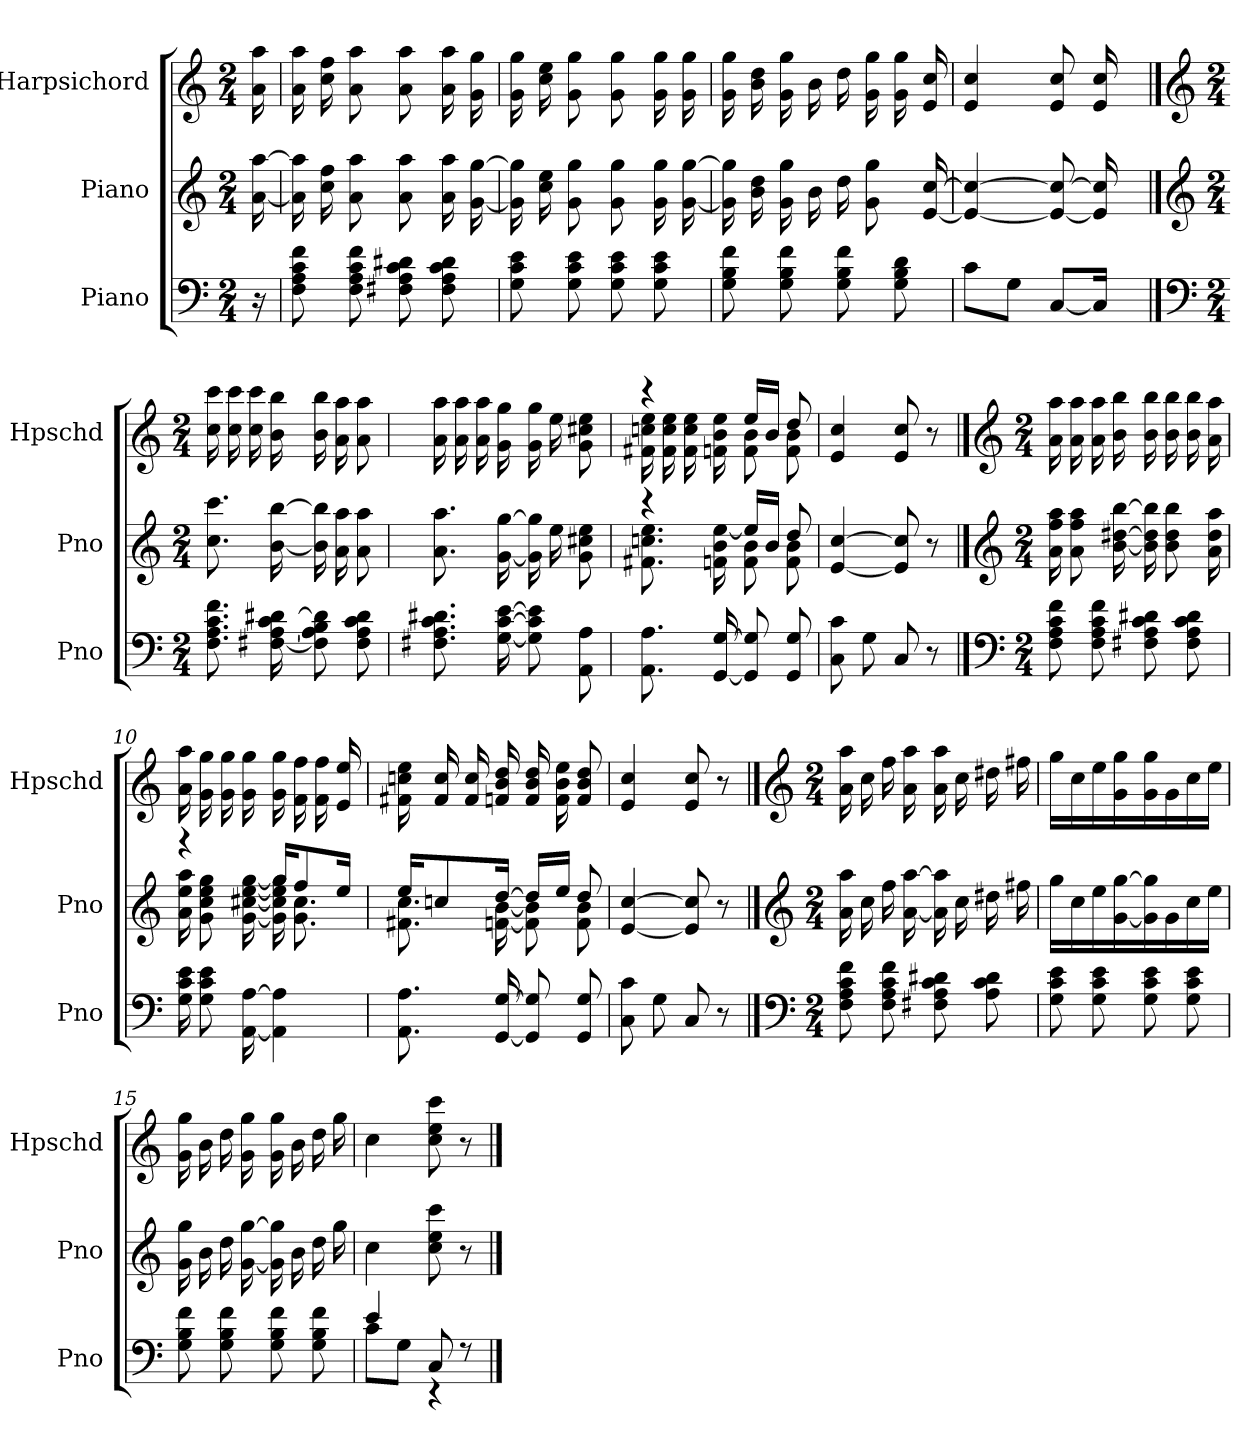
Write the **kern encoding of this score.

**kern	**kern	**kern
*part3	*part2	*part1
*staff3	*staff2	*staff1
*I"Piano	*I"Piano	*I"Harpsichord
*I'Pno	*I'Pno	*I'Hpschd
*clefF4	*clefG2	*clefG2
*k[]	*k[]	*k[]
*M2/4	*M2/4	*M2/4
*MM100	*MM100	*MM100
=	=	=
16r	[16a\ [16aa\	16a\ 16aa\
=1	=1	=1
8F\ 8A\ 8c\ 8f\	16a\] 16aa\]	16a\ 16aa\
.	16cc\ 16ff\	16cc\ 16ff\
8F\ 8A\ 8c\ 8f\	8a\ 8aa\	8a\ 8aa\
8F#X\ 8A\ 8c\ 8d#X\	8a\ 8aa\	8a\ 8aa\
8F#\ 8A\ 8c\ 8d#\	16a\ 16aa\	16a\ 16aa\
.	[16g\ [16gg\	16g\ 16gg\
=2	=2	=2
8G\ 8c\ 8e\	16g\] 16gg\]	16g\ 16gg\
.	16cc\ 16ee\	16cc\ 16ee\
8G\ 8c\ 8e\	8g\ 8gg\	8g\ 8gg\
8G\ 8c\ 8e\	8g\ 8gg\	8g\ 8gg\
8G\ 8c\ 8e\	16g\ 16gg\	16g\ 16gg\
.	[16g\ [16gg\	16g\ 16gg\
=3	=3	=3
8G\ 8B\ 8f\	16g\] 16gg\]	16g\ 16gg\
.	16b\ 16dd\	16b\ 16dd\
8G\ 8B\ 8f\	16g\ 16gg\	16g\ 16gg\
.	16b\	16b\
8G\ 8B\ 8f\	16dd\	16dd\
.	8g\ 8gg\	16g\ 16gg\
8G\ 8B\ 8d\	.	16g\ 16gg\
.	[16e/ [16cc/	16e/ 16cc/
=4	=4	=4
8c\L	4e/_ 4cc/_	4e/ 4cc/
8G\J	.	.
[8C/L	8e/_ 8cc/_	8e/ 8cc/
16C/Jk]	16e/] 16cc/]	16e/ 16cc/
16ryy	16ryy	16ryy
!!LO:LB:g=z
==5	==5	==5
*clefF4	*clefG2	*clefG2
*M2/4	*M2/4	*M2/4
8.F\ 8.A\ 8.c\ 8.f\	8.cc\ 8.ccc\	16cc\ 16ccc\
.	.	16cc\ 16ccc\
.	.	16cc\ 16ccc\
[16F#X\ [16A\ 16c\ [16d#X\	[16b\ [16bb\	16b\ 16bb\
8F#\] 8A\] 8B\ 8d#\]	16b\] 16bb\]	16b\ 16bb\
.	16a\ 16aa\	16a\ 16aa\
8F#\ 8A\ 8c\ 8d#\	8a\ 8aa\	8a\ 8aa\
=6	=6	=6
8.F#X\ 8.A\ 8.c\ 8.d#X\	8.a\ 8.aa\	16a\ 16aa\
.	.	16a\ 16aa\
.	.	16a\ 16aa\
[16G\ [16c\ [16e\	[16g\ [16gg\	16g\ 16gg\
8G\] 8c\] 8e\]	16g\] 16gg\]	16g\ 16gg\
.	16ee\	16ee\
8AA\ 8A\	8g\ 8cc#X\ 8ee\	8g\ 8cc#X\ 8ee\
=7	=7	=7
*	*^	*^
8.AA\ 8.A\	4r	8.f#X\ 8.ccn\ 8.ee\	4r	16f#X\ 16ccn\ 16ee\
.	.	.	.	16f#\ 16cc\ 16ee\
.	.	.	.	16f#\ 16cc\ 16ee\
[16GG/ [16G/	.	16fn\ 16b\ [16ee\	.	16fn\ 16b\ 16ee\
8GG/] 8G/]	16ee/LL]	8f\ 8b\	16ee/LL	8f\ 8b\
.	16b/JJ	.	16b/JJ	.
8GG/ 8G/	8dd/	8f\ 8b\	8dd/	8f\ 8b\
*	*v	*v	*	*
*	*	*v	*v
=8	=8	=8
8C\ 8c\	[4e/ [4cc/	4e/ 4cc/
8G\	.	.
8C/	8e/] 8cc/]	8e/ 8cc/
8r	8r	8r
!!LO:LB:g=z
==9	==9	==9
*clefF4	*clefG2	*clefG2
*M2/4	*M2/4	*M2/4
8F\ 8A\ 8c\ 8f\	16a\ 16ff\ 16aa\	16a\ 16aa\
.	8a\ 8ff\ 8aa\	16a\ 16aa\
8F\ 8A\ 8c\ 8f\	.	16a\ 16aa\
.	[16b\ [16dd#X\ [16bb\	16b\ 16bb\
8F#X\ 8A\ 8c\ 8d#X\	16b\] 16dd#\] 16bb\]	16b\ 16bb\
.	8b\ 8dd#\ 8bb\	16b\ 16bb\
8F#\ 8A\ 8c\ 8d#\	.	16b\ 16bb\
.	16a\ 16dd#\ 16aa\	16a\ 16aa\
=10	=10	=10
*	*^	*
16G\ 16c\ 16e\	4r	16a\ 16ee\ 16aa\	16a\ 16aa\
8G\ 8c\ 8e\	.	8g\ 8cc\ 8ee\ 8gg\	16g\ 16gg\
.	.	.	16g\ 16gg\
[16AA\ [16A\	.	[16g\ [16cc#X\ [16ee\ [16gg\	16g\ 16gg\
4AA\] 4A\]	16gg/KL	16g\] 16cc#\] 16ee\] 16gg\]	16g\ 16gg\
.	8ff/	8.g\ 8.cc#\	16f\ 16ff\
.	.	.	16f\ 16ff\
.	16ee/Jk	.	16e/ 16ee/
=11	=11	=11	=11
8.AA\ 8.A\	16ee/KL	8.f#X\ 8.cc\	16f#X\ 16ccn\ 16ee\
.	8ccn/	.	16f#/ 16cc/
.	.	.	16f#/ 16cc/
[16GG/ [16G/	[16dd/Jk	[16fn\ [16b\	16fn/ 16b/ 16dd/
8GG/] 8G/]	16dd/LL]	8f\] 8b\]	16f/ 16b/ 16dd/
.	16ee/JJ	.	16f\ 16b\ 16ee\
8GG/ 8G/	8dd/	8f\ 8b\	8f/ 8b/ 8dd/
*	*v	*v	*
=12	=12	=12
8C\ 8c\	[4e/ [4cc/	4e/ 4cc/
8G\	.	.
8C/	8e/] 8cc/]	8e/ 8cc/
8r	8r	8r
!!LO:LB:g=z
==13	==13	==13
*clefF4	*clefG2	*clefG2
*M2/4	*M2/4	*M2/4
8F\ 8A\ 8c\ 8f\	16a\ 16aa\	16a\ 16aa\
.	16cc\	16cc\
8F\ 8A\ 8c\ 8f\	16ff\	16ff\
.	[16a\ [16aa\	16a\ 16aa\
8F#X\ 8A\ 8c\ 8d#X\	16a\] 16aa\]	16a\ 16aa\
.	16cc\	16cc\
8A\ 8c\ 8d#\	16dd#X\	16dd#X\
.	16ff#X\	16ff#X\
=14	=14	=14
8G\ 8c\ 8e\	16gg\LL	16gg\LL
.	16cc\	16cc\
8G\ 8c\ 8e\	16ee\	16ee\
.	[16g\ [16gg\	16g\ 16gg\
8G\ 8c\ 8e\	16g\] 16gg\]	16g\ 16gg\
.	16g\	16g\
8G\ 8c\ 8e\	16cc\	16cc\
.	16ee\JJ	16ee\JJ
=15	=15	=15
8G\ 8B\ 8f\	16g\ 16gg\	16g\ 16gg\
.	16b\	16b\
8G\ 8B\ 8f\	16dd\	16dd\
.	[16g\ [16gg\	16g\ 16gg\
8G\ 8B\ 8f\	16g\] 16gg\]	16g\ 16gg\
.	16b\	16b\
8G\ 8B\ 8f\	16dd\	16dd\
.	16gg\	16gg\
=16	=16	=16
*^	*	*
4e/	8c\L	4cc\	4cc\
.	8G\J	.	.
8C/	4r	8cc\ 8ee\ 8ccc\	8cc\ 8ee\ 8ccc\
8r	.	8r	8r
*v	*v	*	*
==	==	==
*-	*-	*-
